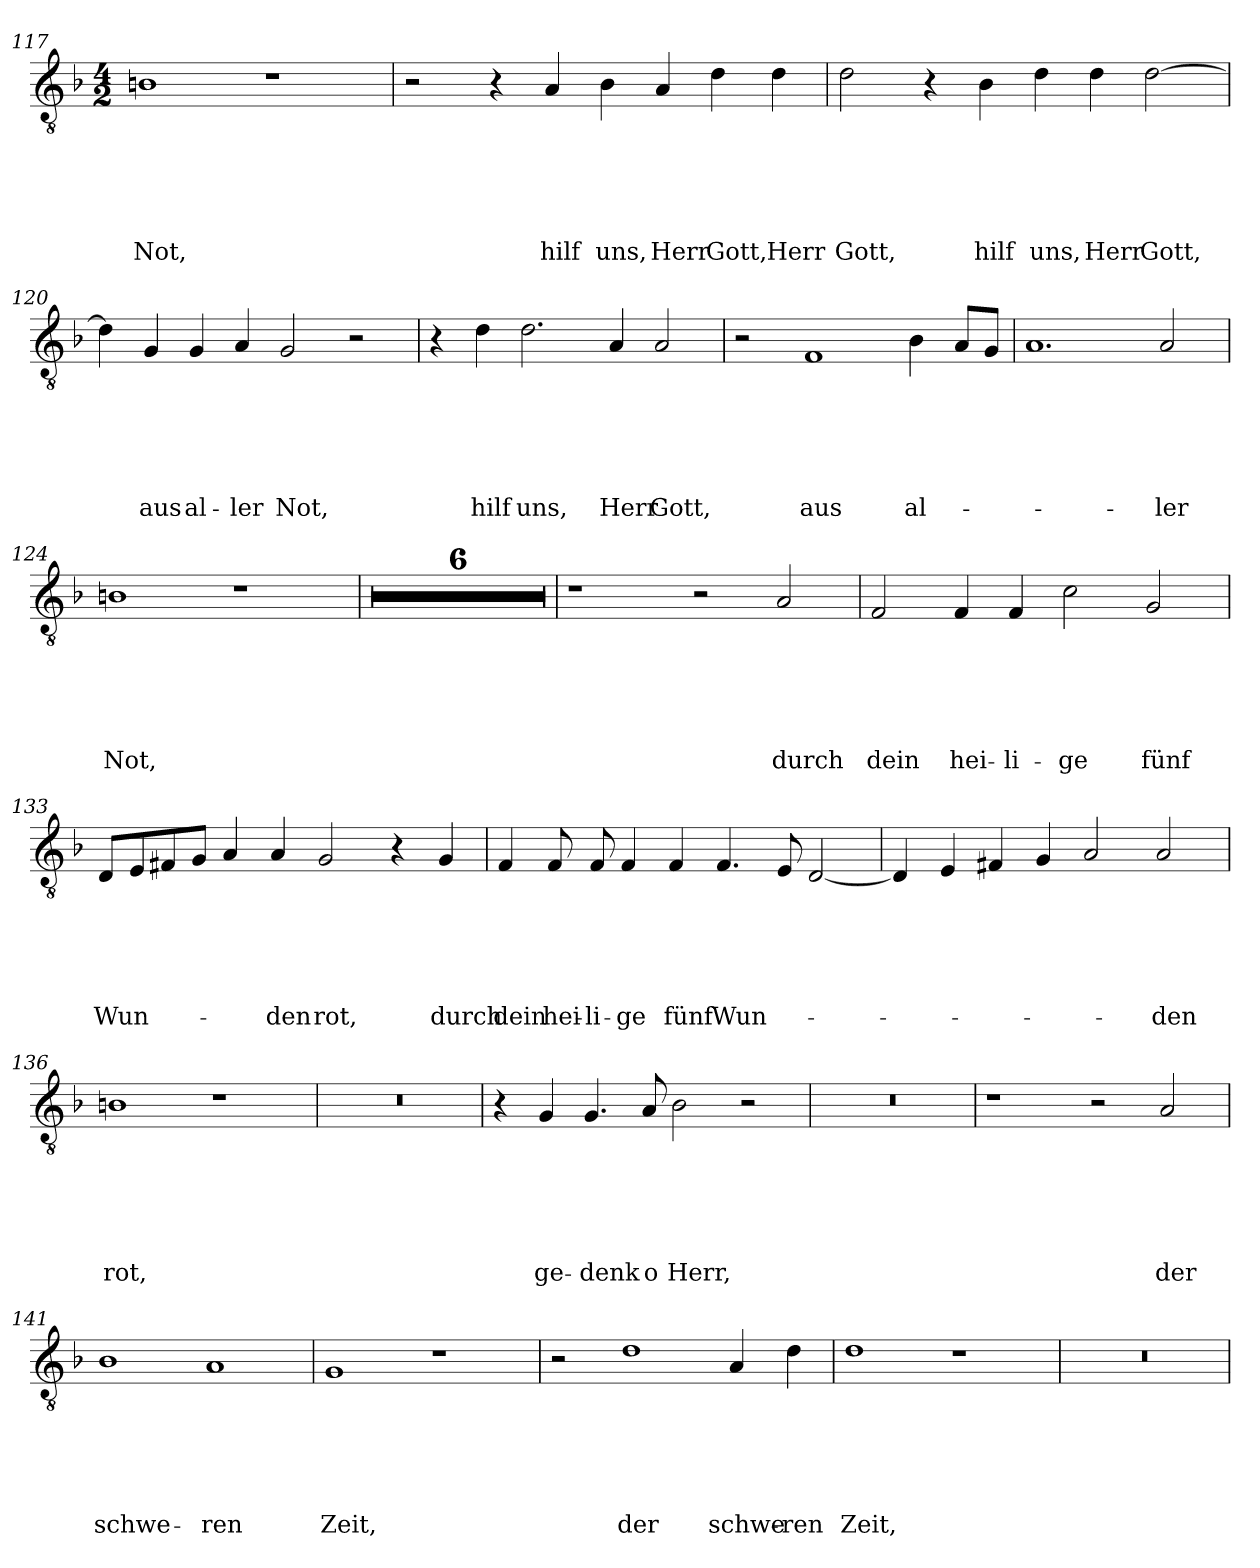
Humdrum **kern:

**kern	**text	**text	**text	**text	**text	**text
*part1	*part1	*part1	*part1	*part1	*part1	*part1
*staff1	*staff1	*staff1	*staff1	*staff1	*staff1	*staff1
*clefGv2	*	*	*	*	*	*
*k[b-]	*	*	*	*	*	*
*F:	*	*	*	*	*	*
*M4/2	*	*	*	*	*	*
=117	=117	=117	=117	=117	=117	=117
!	!	!	!	!	!	!LO:LY:b
1Bn	.	.	.	.	.	Not,
1r	.	.	.	.	.	.
=118	=118	=118	=118	=118	=118	=118
2r	.	.	.	.	.	.
4r	.	.	.	.	.	.
!	!	!	!	!	!	!LO:LY:b
4A/	.	.	.	.	.	hilf
!	!	!	!	!	!	!LO:LY:b
4B-\	.	.	.	.	.	uns,
!	!	!	!	!	!	!LO:LY:b
4A/	.	.	.	.	.	Herr
!	!	!	!	!	!	!LO:LY:b
4d\	.	.	.	.	.	Gott,
!	!	!	!	!	!	!LO:LY:b
4d\	.	.	.	.	.	Herr
=119	=119	=119	=119	=119	=119	=119
!	!	!	!	!	!	!LO:LY:b
2d\	.	.	.	.	.	Gott,
4r	.	.	.	.	.	.
!	!	!	!	!	!	!LO:LY:b
4B-\	.	.	.	.	.	hilf
!	!	!	!	!	!	!LO:LY:b
4d\	.	.	.	.	.	uns,
!	!	!	!	!	!	!LO:LY:b
4d\	.	.	.	.	.	Herr
!	!	!	!	!	!	!LO:LY:b
[2d\	.	.	.	.	.	Gott,
!!LO:LB:g=z
=120	=120	=120	=120	=120	=120	=120
4d\]	.	.	.	.	.	.
!	!	!	!	!	!	!LO:LY:b
4G/	.	.	.	.	.	aus
!	!	!	!	!	!	!LO:LY:b
4G/	.	.	.	.	.	al-
!	!	!	!	!	!	!LO:LY:b
4A/	.	.	.	.	.	-ler
!	!	!	!	!	!	!LO:LY:b
2G/	.	.	.	.	.	Not,
2r	.	.	.	.	.	.
=121	=121	=121	=121	=121	=121	=121
4r	.	.	.	.	.	.
!	!	!	!	!	!	!LO:LY:b
4d\	.	.	.	.	.	hilf
!	!	!	!	!	!	!LO:LY:b
2.d\	.	.	.	.	.	uns,
!	!	!	!	!	!	!LO:LY:b
4A/	.	.	.	.	.	Herr
!	!	!	!	!	!	!LO:LY:b
2A/	.	.	.	.	.	Gott,
=122	=122	=122	=122	=122	=122	=122
2r	.	.	.	.	.	.
!	!	!	!	!	!	!LO:LY:b
1F	.	.	.	.	.	aus
!	!	!	!	!	!	!LO:LY:b
4B-\	.	.	.	.	.	al-
8A/L	.	.	.	.	.	.
8G/J	.	.	.	.	.	.
=123	=123	=123	=123	=123	=123	=123
1.A	.	.	.	.	.	.
!	!	!	!	!	!	!LO:LY:b
2A/	.	.	.	.	.	-ler
=124	=124	=124	=124	=124	=124	=124
!	!	!	!	!	!	!LO:LY:b
1Bn	.	.	.	.	.	Not,
1r	.	.	.	.	.	.
!!LO:LB:g=z
=125	=125	=125	=125	=125	=125	=125
0r	.	.	.	.	.	.
=126	=126	=126	=126	=126	=126	=126
0r	.	.	.	.	.	.
=127	=127	=127	=127	=127	=127	=127
0r	.	.	.	.	.	.
=128	=128	=128	=128	=128	=128	=128
0r	.	.	.	.	.	.
=129	=129	=129	=129	=129	=129	=129
0r	.	.	.	.	.	.
=130	=130	=130	=130	=130	=130	=130
0r	.	.	.	.	.	.
=131	=131	=131	=131	=131	=131	=131
1r	.	.	.	.	.	.
2r	.	.	.	.	.	.
!	!	!	!	!	!	!LO:LY:b
2A/	.	.	.	.	.	durch
=132	=132	=132	=132	=132	=132	=132
!	!	!	!	!	!	!LO:LY:b
2F/	.	.	.	.	.	dein
!	!	!	!	!	!	!LO:LY:b
4F/	.	.	.	.	.	hei-
!	!	!	!	!	!	!LO:LY:b
4F/	.	.	.	.	.	-li-
!	!	!	!	!	!	!LO:LY:b
2c\	.	.	.	.	.	-ge
!	!	!	!	!	!	!LO:LY:b
2G/	.	.	.	.	.	fünf
=133	=133	=133	=133	=133	=133	=133
!	!	!	!	!	!	!LO:LY:b
8D/L	.	.	.	.	.	Wun-
8E/	.	.	.	.	.	.
8F#X/	.	.	.	.	.	.
8G/J	.	.	.	.	.	.
4A/	.	.	.	.	.	.
!	!	!	!	!	!	!LO:LY:b
4A/	.	.	.	.	.	-den
!	!	!	!	!	!	!LO:LY:b
2G/	.	.	.	.	.	rot,
4r	.	.	.	.	.	.
!	!	!	!	!	!	!LO:LY:b
4G/	.	.	.	.	.	durch
!!LO:LB:g=z
=134	=134	=134	=134	=134	=134	=134
!	!	!	!	!	!	!LO:LY:b
4F/	.	.	.	.	.	dein
!	!	!	!	!	!	!LO:LY:b
8F/	.	.	.	.	.	hei-
!	!	!	!	!	!	!LO:LY:b
8F/	.	.	.	.	.	-li-
!	!	!	!	!	!	!LO:LY:b
4F/	.	.	.	.	.	-ge
!	!	!	!	!	!	!LO:LY:b
4F/	.	.	.	.	.	fünf
!	!	!	!	!	!	!LO:LY:b
4.F/	.	.	.	.	.	Wun-
8E/	.	.	.	.	.	.
[2D/	.	.	.	.	.	.
=135	=135	=135	=135	=135	=135	=135
4D/]	.	.	.	.	.	.
4E/	.	.	.	.	.	.
4F#X/	.	.	.	.	.	.
4G/	.	.	.	.	.	.
2A/	.	.	.	.	.	.
!	!	!	!	!	!	!LO:LY:b
2A/	.	.	.	.	.	-den
=136	=136	=136	=136	=136	=136	=136
!	!	!	!	!	!	!LO:LY:b
1Bn	.	.	.	.	.	rot,
1r	.	.	.	.	.	.
=137	=137	=137	=137	=137	=137	=137
0r	.	.	.	.	.	.
!!LO:LB:g=z
=138	=138	=138	=138	=138	=138	=138
4r	.	.	.	.	.	.
!	!	!	!	!	!	!LO:LY:b
4G/	.	.	.	.	.	ge-
!	!	!	!	!	!	!LO:LY:b
4.G/	.	.	.	.	.	-denk
!	!	!	!	!	!	!LO:LY:b
8A/	.	.	.	.	.	o
!	!	!	!	!	!	!LO:LY:b
2B-\	.	.	.	.	.	Herr,
2r	.	.	.	.	.	.
=139	=139	=139	=139	=139	=139	=139
0r	.	.	.	.	.	.
=140	=140	=140	=140	=140	=140	=140
1r	.	.	.	.	.	.
2r	.	.	.	.	.	.
!	!	!	!	!	!	!LO:LY:b
2A/	.	.	.	.	.	der
=141	=141	=141	=141	=141	=141	=141
!	!	!	!	!	!	!LO:LY:b
1B-	.	.	.	.	.	schwe-
!	!	!	!	!	!	!LO:LY:b
1A	.	.	.	.	.	-ren
=142	=142	=142	=142	=142	=142	=142
!	!	!	!	!	!	!LO:LY:b
1G	.	.	.	.	.	Zeit,
1r	.	.	.	.	.	.
=143	=143	=143	=143	=143	=143	=143
2r	.	.	.	.	.	.
!	!	!	!	!	!	!LO:LY:b
1d	.	.	.	.	.	der
!	!	!	!	!	!	!LO:LY:b
4A/	.	.	.	.	.	schwe-
!	!	!	!	!	!	!LO:LY:b
4d\	.	.	.	.	.	-ren
!!LO:LB:g=z
=144	=144	=144	=144	=144	=144	=144
!	!	!	!	!	!	!LO:LY:b
1d	.	.	.	.	.	Zeit,
1r	.	.	.	.	.	.
=145	=145	=145	=145	=145	=145	=145
0r	.	.	.	.	.	.
=	=	=	=	=	=	=
*-	*-	*-	*-	*-	*-	*-
